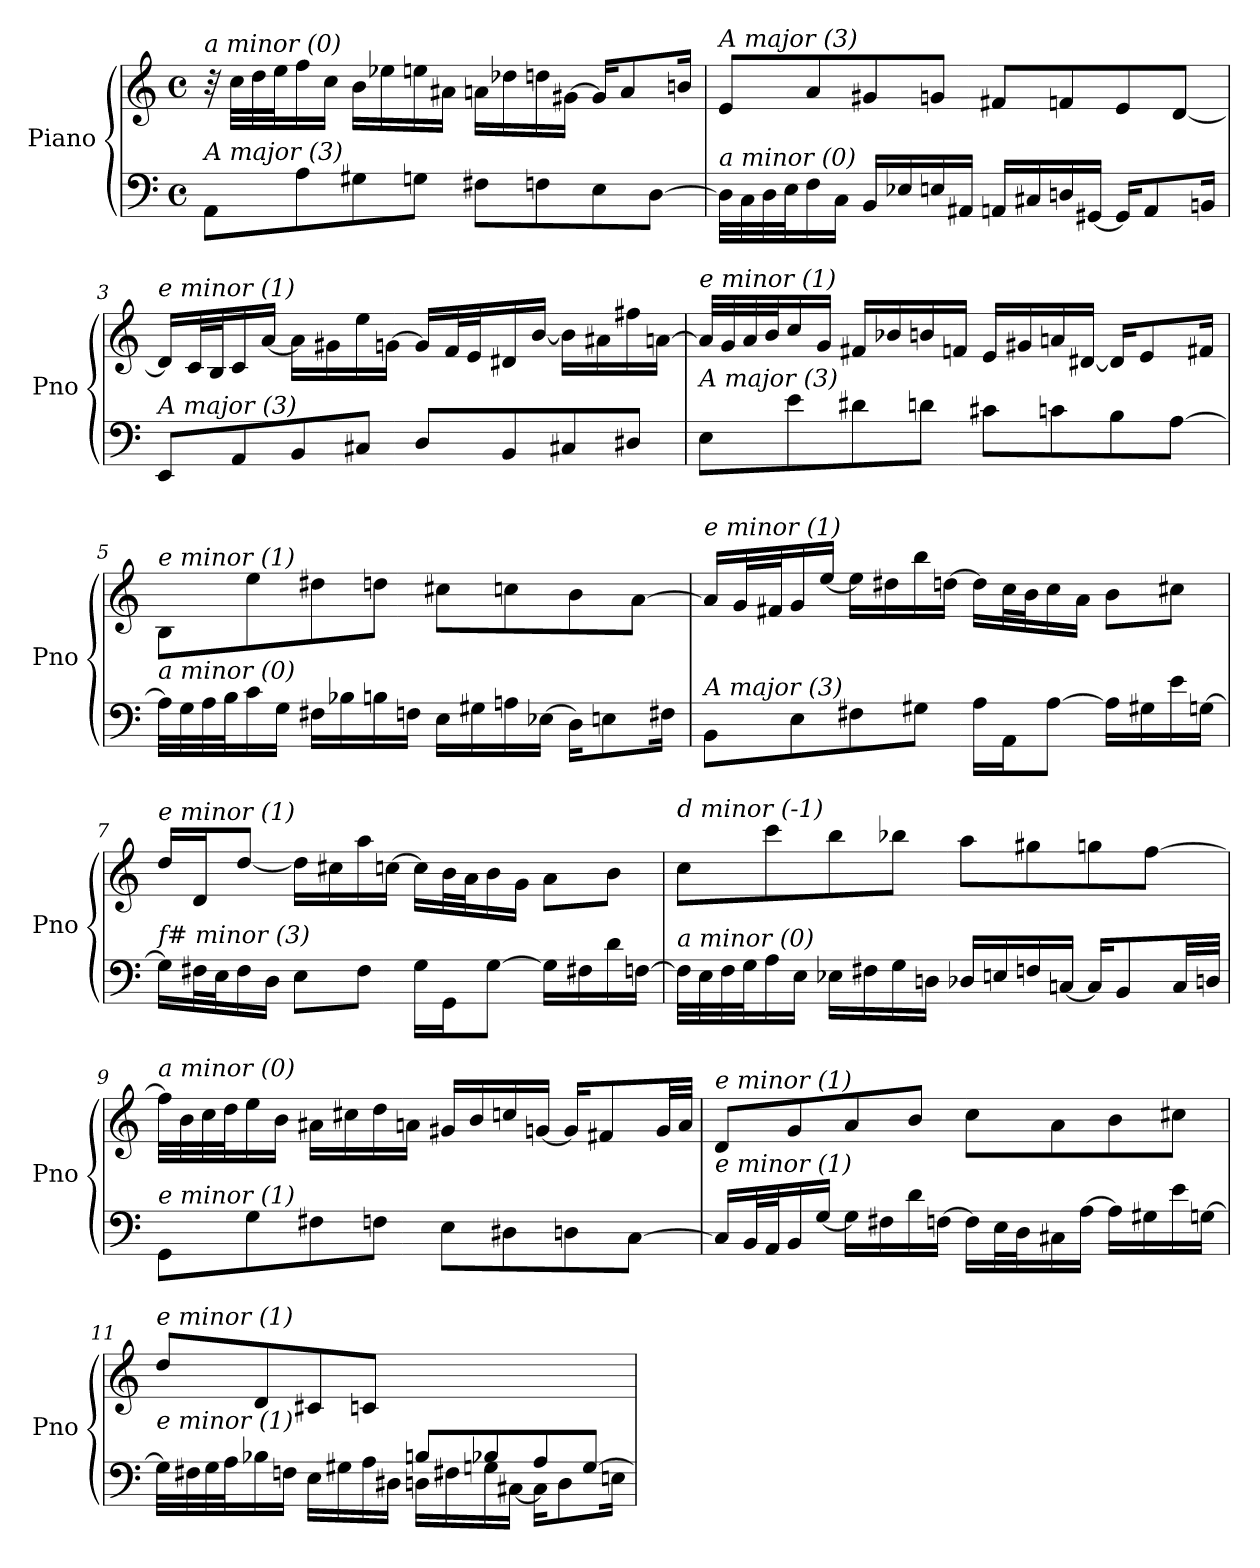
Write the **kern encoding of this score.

**kern	**kern
*part1	*part1
*staff2	*staff1
*I"Piano	*
*I'Pno	*
*clefF4	*clefG2
*k[]	*k[]
*M4/4	*M4/4
*met(c)	*met(c)
=1	=1
!	!LO:TX:i:t=a minor (0)
!LO:TX:i:t=A major (3)	!
8AA/L	32r
.	32cc\LLL
.	32dd\
.	32ee\J
8A\	16ff\
.	16cc\JJ
8G#X\	16b\LL
.	16ee-Xi\
8Gn\J	16ee\
.	16a#Xi\JJ
8F#X\L	16a\LL
.	16dd-Xi\
8Fn\	16ddn\
.	[16g#X\JJ
8E\	16g#/KL]
.	8a/
[8D\J	.
.	16bn/Jk
=2	=2
!	!LO:TX:i:t=A major (3)
!LO:TX:i:t=a minor (0)	!
32D\LLL]	8e/L
32C\	.
32D\	.
32E\J	.
16F\	8a/
16C\JJ	.
16BB/LL	8g#X/
16E-Xi/	.
16E/	8gn/J
16AA#Xi/JJ	.
16AA/LL	8f#X/L
16C#X/	.
16Dn/	8fn/
[16GG#X/JJ	.
16GG#/KL]	8e/
8AA/	.
.	[8d/J
16BBn/Jk	.
!!LO:LB:g=z
=3	=3
!	!LO:TX:i:t=e minor (1)
!LO:TX:i:t=A major (3)	!
8EE/L	16d/LL]
.	32c/L
.	32B/J
8AA/	16c/
.	[16a/JJ
8BB/	16a\LL]
.	16g#X\
8C#X/J	16ee\
.	[16gn\JJ
8D/L	16g/LL]
.	32f/L
.	32e/J
8BB/	16d#X/
.	[16b/JJ
8C#X/	16b\LL]
.	16a#X\
8D#Xj/J	16ff#X\
.	[16an\JJ
=4	=4
!	!LO:TX:i:t=e minor (1)
!LO:TX:i:t=A major (3)	!
8E\L	32a/LLL]
.	32g/
.	32a/
.	32b/J
8e\	16cc/
.	16g/JJ
8d#X\	16f#X/LL
.	16b-Xi/
8dn\J	16b/
.	16fn/JJ
8c#X\L	16e/LL
.	16g#X/
8cn\	16an/
.	[16d#X/JJ
8B\	16d#/KL]
.	8e/
[8A\J	.
.	16f#X/Jk
!!LO:LB:g=z
=5	=5
!	!LO:TX:i:t=e minor (1)
!LO:TX:i:t=a minor (0)	!
32A\LLL]	8B/L
32G\	.
32A\	.
32B\J	.
16c\	8ee\
16G\JJ	.
16F#X\LL	8dd#X\
16B-Xi\	.
16B\	8ddn\J
16Fn\JJ	.
16E\LL	8cc#X\L
16G#X\	.
16An\	8ccn\
[16E-Xi\JJ	.
16D#\KL]	8b\
8E\	.
.	[8a\J
16F#X\Jk	.
=6	=6
!	!LO:TX:i:t=e minor (1)
!LO:TX:i:t=A major (3)	!
8BB\L	16a/LL]
.	32g/L
.	32f#X/J
8E\	16g/
.	[16ee/JJ
8F#X\	16ee\LL]
.	16dd#X\
8G#X\J	16bb\
.	[16ddn\JJ
16A\LL	16dd\LL]
16AA\J	32cc\L
.	32b\J
[8A\J	16cc\
.	16a\JJ
16A\LL]	8b\L
16G#X\	.
16e\	8cc#X\J
[16Gn\JJ	.
!!LO:LB:g=z
=7	=7
!	!LO:TX:i:t=e minor (1)
!LO:TX:i:t=f# minor (3)	!
16G\LL]	16dd/LL
32F#X\L	16d/J
32E\J	.
16F#\	[8dd/J
16D\JJ	.
8E\L	16dd\LL]
.	16cc#X\
8F#\J	16aa\
.	[16ccn\JJ
16G\LL	16cc\LL]
16GG\J	32b\L
.	32a\J
[8G\J	16b\
.	16g\JJ
16G\LL]	8a\L
16F#X\	.
16d\	8b\J
[16Fn\JJ	.
=8	=8
!	!LO:TX:i:t=d minor (-1)
!LO:TX:i:t=a minor (0)	!
32F\LLL]	8cc\L
32E\	.
32F\	.
32G\J	.
16A\	8ccc\
16E\JJ	.
16E-Xi\LL	8bb\
16F#X\	.
16G\	8bb-X\J
16Dn\JJ	.
16D-Xi/LL	8aa\L
16E/	.
16Fn/	8gg#Xi\
[16Cn/JJ	.
16C/KL]	8gg\
8BB/	.
.	[8ff\J
32C/LL	.
32D/JJJ	.
!!LO:LB:g=z
=9	=9
!	!LO:TX:i:t=a minor (0)
!LO:TX:i:t=e minor (1)	!
8GG\L	32ff\LLL]
.	32b\
.	32cc\
.	32dd\J
8G\	16ee\
.	16b\JJ
8F#X\	16a#X\LL
.	16cc#X\
8Fn\J	16dd\
.	16an\JJ
8E\L	16g#X/LL
.	16b/
8D#Xi\	16ccn/
.	[16gn/JJ
8D\	16g/KL]
.	8f#X/
[8C\J	.
.	32g/LL
.	32a/JJJ
=10	=10
!	!LO:TX:i:t=e minor (1)
!LO:TX:i:t=e minor (1)	!
16C/LL]	8d/L
32BB/L	.
32AA/J	.
16BB/	8g/
[16G/JJ	.
16G\LL]	8a/
16F#X\	.
16d\	8b/J
[16Fn\JJ	.
16F\LL]	8cc\L
32E\L	.
32D\J	.
16C#X\	8a\
[16A\JJ	.
16A\LL]	8b\
16G#X\	.
16e\	8cc#X\J
[16Gn\JJ	.
!!LO:PB:g=z
=11	=11
*^	*
!	!	!LO:TX:i:t=e minor (1)
!LO:TX:i:t=e minor (1)	!	!
2ryy	32G\LLL]	8dd/L
.	32F#X\	.
.	32G\	.
.	32A\J	.
.	16B-X\	8d/
.	16Fn\JJ	.
.	16E\LL	8c#X/
.	16G#X\	.
.	16A\	8cn/J
.	16D#Xi\JJ	.
8Bn/L	16D\LL	2ryy
.	16F#X\	.
8B-X/	16Gn\	.
.	[16C#X\JJ	.
8A/	16C#\KL]	.
.	8D\	.
[8G/J	.	.
.	16En\Jk	.
*v	*v	*
=	=
*-	*-
